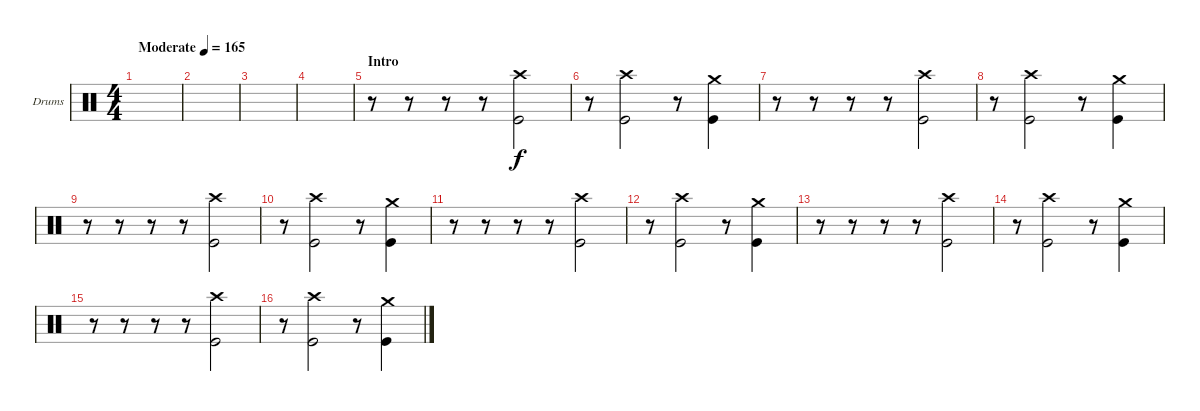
\bracketExtendMode groupsimilarinstruments
\firstSystemTrackNameOrientation horizontal
\otherSystemsTrackNameOrientation horizontal
\track ("Drumkit" "Drums") {instrument percussion}
\staff {score}
\articulation defaults
\ts (4 4)
\beaming (8 2 2 2 2)
\tempo (165 "Moderate")
\clef neutral
\ks c
|
|
|
|
\section ("" "Intro")
r.8 r.8 r.8 r.8 ("Crash high (hit)" "Kick (hit)").2 |
r.8 ("Crash high (hit)" "Kick (hit)").2 r.8 ("Crash medium (hit)" "Kick (hit)").4 |
r.8 r.8 r.8 r.8 ("Crash high (hit)" "Kick (hit)").2 |
r.8 ("Crash high (hit)" "Kick (hit)").2 r.8 ("Crash medium (hit)" "Kick (hit)").4 |
r.8 r.8 r.8 r.8 ("Crash high (hit)" "Kick (hit)").2 |
r.8 ("Crash high (hit)" "Kick (hit)").2 r.8 ("Crash medium (hit)" "Kick (hit)").4 |
r.8 r.8 r.8 r.8 ("Crash high (hit)" "Kick (hit)").2 |
r.8 ("Crash high (hit)" "Kick (hit)").2 r.8 ("Crash medium (hit)" "Kick (hit)").4 |
r.8 r.8 r.8 r.8 ("Crash high (hit)" "Kick (hit)").2 |
r.8 ("Crash high (hit)" "Kick (hit)").2 r.8 ("Crash medium (hit)" "Kick (hit)").4 |
r.8 r.8 r.8 r.8 ("Crash high (hit)" "Kick (hit)").2 |
r.8 ("Crash high (hit)" "Kick (hit)").2 r.8 ("Crash medium (hit)" "Kick (hit)").4
